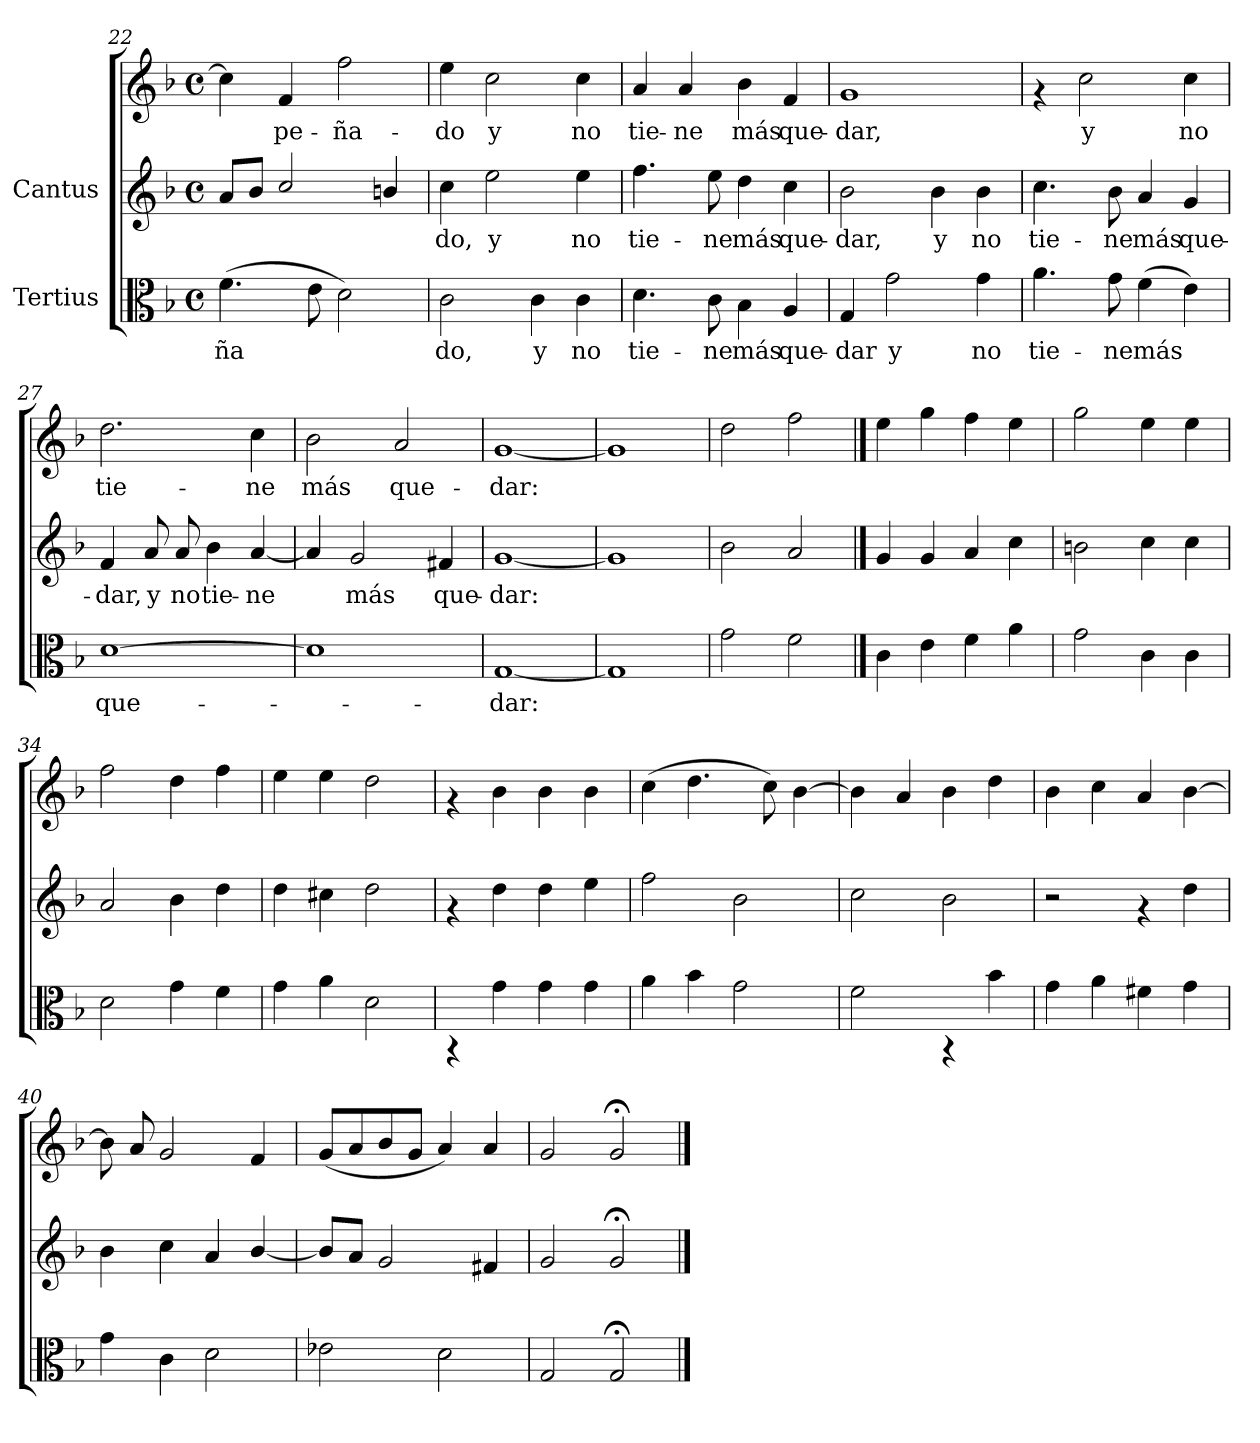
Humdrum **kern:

**kern	**text	**kern	**text	**kern	**text
*part2	*part2	*part1	*part1	*part1	*part1
*staff3	*staff3	*staff2	*staff2	*staff1	*staff1
*I"Tertius	*	*I"Cantus	*	*	*
*clefC3	*	*clefG2	*	*clefG2	*
*k[b-]	*	*k[b-]	*	*k[b-]	*
*F:	*	*F:	*	*F:	*
*M4/4	*	*M4/4	*	*M4/4	*
*met(c)	*	*met(c)	*	*met(c)	*
=22	=22	=22	=22	=22	=22
!	!LO:LY:b:cj	!	!	!	!LO:LY:b:cj
(>4.f\	-ña-	8a/L	.	4cc\]	-
.	.	8b-/J	.	.	.
!	!	!	!	!	!LO:LY:b:cj
.	.	2cc/	.	4f/	pe-
!	!LO:LY:b:cj	!	!	!	!
8e\	--	.	.	.	.
!	!LO:LY:b:cj	!	!	!	!LO:LY:b:cj
2d\)	--	.	.	2ff\	-ña-
.	.	4bn/	.	.	.
!!LO:LB:g=z
=23	=23	=23	=23	=23	=23
!	!LO:LY:b:cj	!	!LO:LY:b:cj	!	!LO:LY:b:cj
2c\	-do,	4cc\	do,	4ee\	-do
!	!	!	!LO:LY:b:cj	!	!LO:LY:b:cj
.	.	2ee\	y	2cc\	y
!	!LO:LY:b:cj	!	!	!	!
4c\	y	.	.	.	.
!	!LO:LY:b:cj	!	!LO:LY:b:cj	!	!LO:LY:b:cj
4c\	no	4ee\	no	4cc\	no
=24	=24	=24	=24	=24	=24
!	!LO:LY:b:cj	!	!LO:LY:b:cj	!	!LO:LY:b:cj
4.d\	tie-	4.ff\	-tie-	4a/	tie-
!	!	!	!	!	!LO:LY:b:cj
.	.	.	.	4a/	-ne
!	!LO:LY:b:cj	!	!LO:LY:b:cj	!	!
8c\	-ne	8ee\	-ne	.	.
!	!LO:LY:b:cj	!	!LO:LY:b:cj	!	!LO:LY:b:cj
4B-\	más	4dd\	más	4b-\	más
!	!LO:LY:b:cj	!	!LO:LY:b:cj	!	!LO:LY:b:cj
4A/	que-	4cc\	que-	4f/	que-
=25	=25	=25	=25	=25	=25
!	!LO:LY:b:cj	!	!LO:LY:b:cj	!	!LO:LY:b:cj
4G/	-dar	2b-\	dar,	1g	-dar,
!	!LO:LY:b:cj	!	!	!	!
2g\	y	.	.	.	.
!	!	!	!LO:LY:b:cj	!	!
.	.	4b-\	y	.	.
!	!LO:LY:b:cj	!	!LO:LY:b:cj	!	!
4g\	no	4b-\	no	.	.
=26	=26	=26	=26	=26	=26
!	!LO:LY:b:cj	!	!LO:LY:b:cj	!	!
4.a\	tie-	4.cc\	tie-	4rf	.
!	!	!	!	!	!LO:LY:b:cj
.	.	.	.	2cc\	y
!	!LO:LY:b:cj	!	!LO:LY:b:cj	!	!
8g\	-ne	8b-\	-ne	.	.
!	!LO:LY:b:cj	!	!LO:LY:b:cj	!	!
(>4f\	más	4a/	más	.	.
!	!LO:LY:b:cj	!	!LO:LY:b:cj	!	!LO:LY:b:cj
4e\)	.	4g/	que-	4cc\	no
=27	=27	=27	=27	=27	=27
!	!LO:LY:b:cj	!	!LO:LY:b:cj	!	!LO:LY:b:cj
[>1d	que-	4f/	dar,	2.dd\	-tie-
!	!	!	!LO:LY:b:cj	!	!
.	.	8a/	y	.	.
!	!	!	!LO:LY:b:cj	!	!
.	.	8a/	no	.	.
!	!	!	!LO:LY:b:cj	!	!
.	.	4b-\	tie-	.	.
!	!	!	!LO:LY:b:cj	!	!LO:LY:b:cj
.	.	[<4a/	-ne	4cc\	-ne
!!LO:LB:g=z
=28	=28	=28	=28	=28	=28
!	!	!	!LO:LY:b:cj	!	!LO:LY:b:cj
1d]	.	4a/]	-	2b-\	más
!	!	!	!LO:LY:b:cj	!	!
.	.	2g/	más	.	.
!	!	!	!	!	!LO:LY:b:cj
.	.	.	.	2a/	que-
!	!	!	!LO:LY:b:cj	!	!
.	.	4f#X/	que-	.	.
=29	=29	=29	=29	=29	=29
!	!LO:LY:b:cj	!	!LO:LY:b:cj	!	!LO:LY:b:cj
[<1G	-dar:	[<1g	dar:	[<1g	-dar:
=30	=30	=30	=30	=30	=30
1G]	.	1g]	.	1g]	.
=31	=31	=31	=31	=31	=31
2g\	.	2b-\	.	2dd\	.
2f\	.	2a/	.	2ff\	.
==32	==32	==32	==32	==32	==32
4c\	.	4g/	.	4ee\	.
4e\	.	4g/	.	4gg\	.
4f\	.	4a/	.	4ff\	.
4a\	.	4cc\	.	4ee\	.
=33	=33	=33	=33	=33	=33
2g\	.	2bn\	.	2gg\	.
4c\	.	4cc\	.	4ee\	.
4c\	.	4cc\	.	4ee\	.
=34	=34	=34	=34	=34	=34
2d\	.	2a/	.	2ff\	.
4g\	.	4b-\	.	4dd\	.
4f\	.	4dd\	.	4ff\	.
=35	=35	=35	=35	=35	=35
4g\	.	4dd\	.	4ee\	.
4a\	.	4cc#X\	.	4ee\	.
2d\	.	2dd\	.	2dd\	.
!!LO:LB:g=z
=36	=36	=36	=36	=36	=36
4rAA	.	4rf	.	4rf	.
4g\	.	4dd\	.	4b-\	.
4g\	.	4dd\	.	4b-\	.
4g\	.	4ee\	.	4b-\	.
=37	=37	=37	=37	=37	=37
4a\	.	2ff\	.	(>4cc\	.
4b-\	.	.	.	4.dd\	.
2g\	.	2b-\	.	.	.
.	.	.	.	8cc\)	.
.	.	.	.	[>4b-\	.
=38	=38	=38	=38	=38	=38
2f\	.	2cc\	.	4b-\]	.
.	.	.	.	4a/	.
4rAA	.	2b-\	.	4b-\	.
4b-\	.	.	.	4dd\	.
=39	=39	=39	=39	=39	=39
4g\	.	2r	.	4b-\	.
4a\	.	.	.	4cc\	.
4f#X\	.	4rf	.	4a/	.
4g\	.	4dd\	.	[>4b-\	.
=40	=40	=40	=40	=40	=40
4g\	.	4b-\	.	8b-\]	.
.	.	.	.	8a/	.
4c\	.	4cc\	.	2g/	.
2d\	.	4a/	.	.	.
.	.	[<4b-/	.	4f/	.
=41	=41	=41	=41	=41	=41
2e-X\	.	8b-/L]	.	(<8g/L	.
.	.	8a/J	.	8a/	.
.	.	2g/	.	8b-/	.
.	.	.	.	8g/J	.
2d\	.	.	.	4a/)	.
.	.	4f#X/	.	4a/	.
!!LO:LB:g=z
=42	=42	=42	=42	=42	=42
2G/	.	2g/	.	2g/	.
2G;</	.	2g;</	.	2g;</	.
==	==	==	==	==	==
*-	*-	*-	*-	*-	*-
